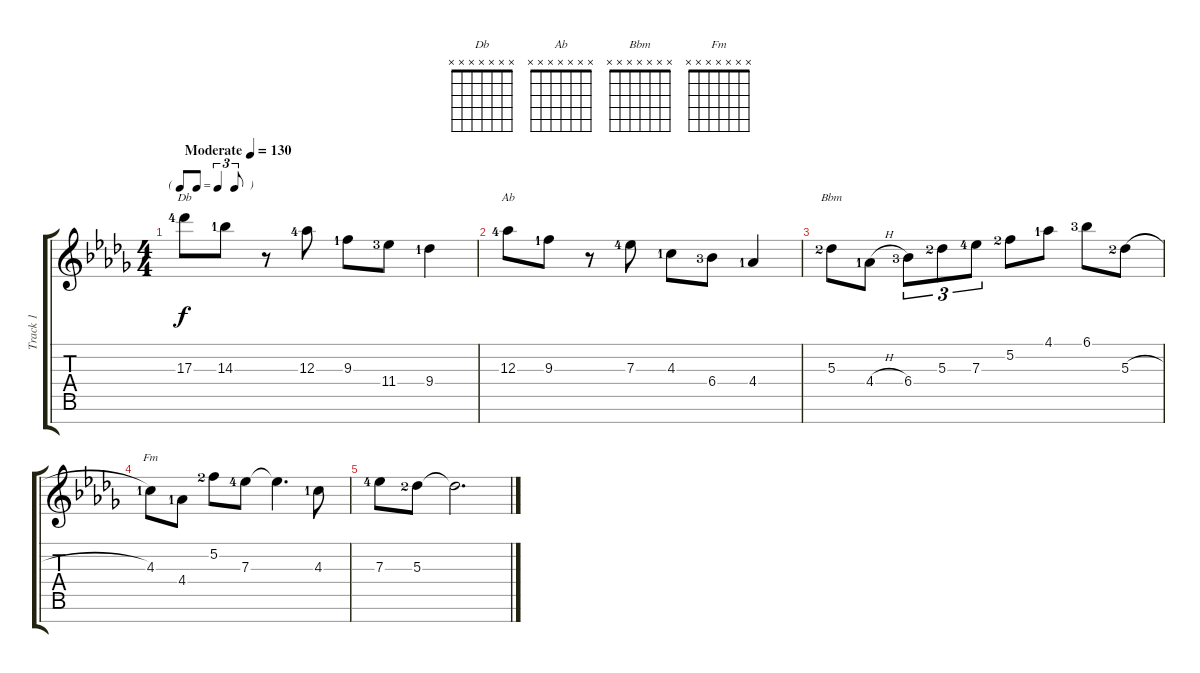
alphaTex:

\track ("Track 1" "Track 1") {instrument electricguitarjazz}
\staff {score tabs}
\tuning (E4 C4 Ab3 E3 C3 Ab2 E2) {hide}
\chord ("Db" x x x x x x x)
\chord ("Ab" x x x x x x x)
\chord ("Bbm" x x x x x x x)
\chord ("Fm" x x x x x x x)
\ts (4 4)
\tf triplet8th
\tempo (130 "Moderate")
\clef g2
\ks db
17.3{lf 5}.8{ch "Db" dy f instrument electricguitarjazz} 14.3{lf 2}.8 r.8 12.3{lf 5}.8 9.3{lf 2}.8 11.4{lf 4}.8 9.4{lf 2}.4 |
12.3{lf 5}.8{ch "Ab"} 9.3{lf 2}.8 r.8 7.3{lf 5}.8 4.3{lf 2}.8 6.4{lf 4}.8 4.4{lf 2}.4 |
5.3{lf 3}.8{ch "Bbm"} 4.4{h lf 2}.8 6.4{lf 4}.8{tu (3 2)} 5.3{lf 3}.8{tu (3 2)} 7.3{lf 5}.8{tu (3 2)} 5.2{lf 3}.8 4.1{lf 2}.8 6.1{lf 4}.8 5.3{h lf 3}.8 |
4.3{lf 2}.8{ch "Fm"} 4.4{lf 2}.8 5.2{lf 3}.8 7.3{lf 5}.8 7.3{t}.4{d} 4.3{lf 2}.8 |
7.3{lf 5}.8 5.3{lf 3}.8 5.3{t}.2{d}
